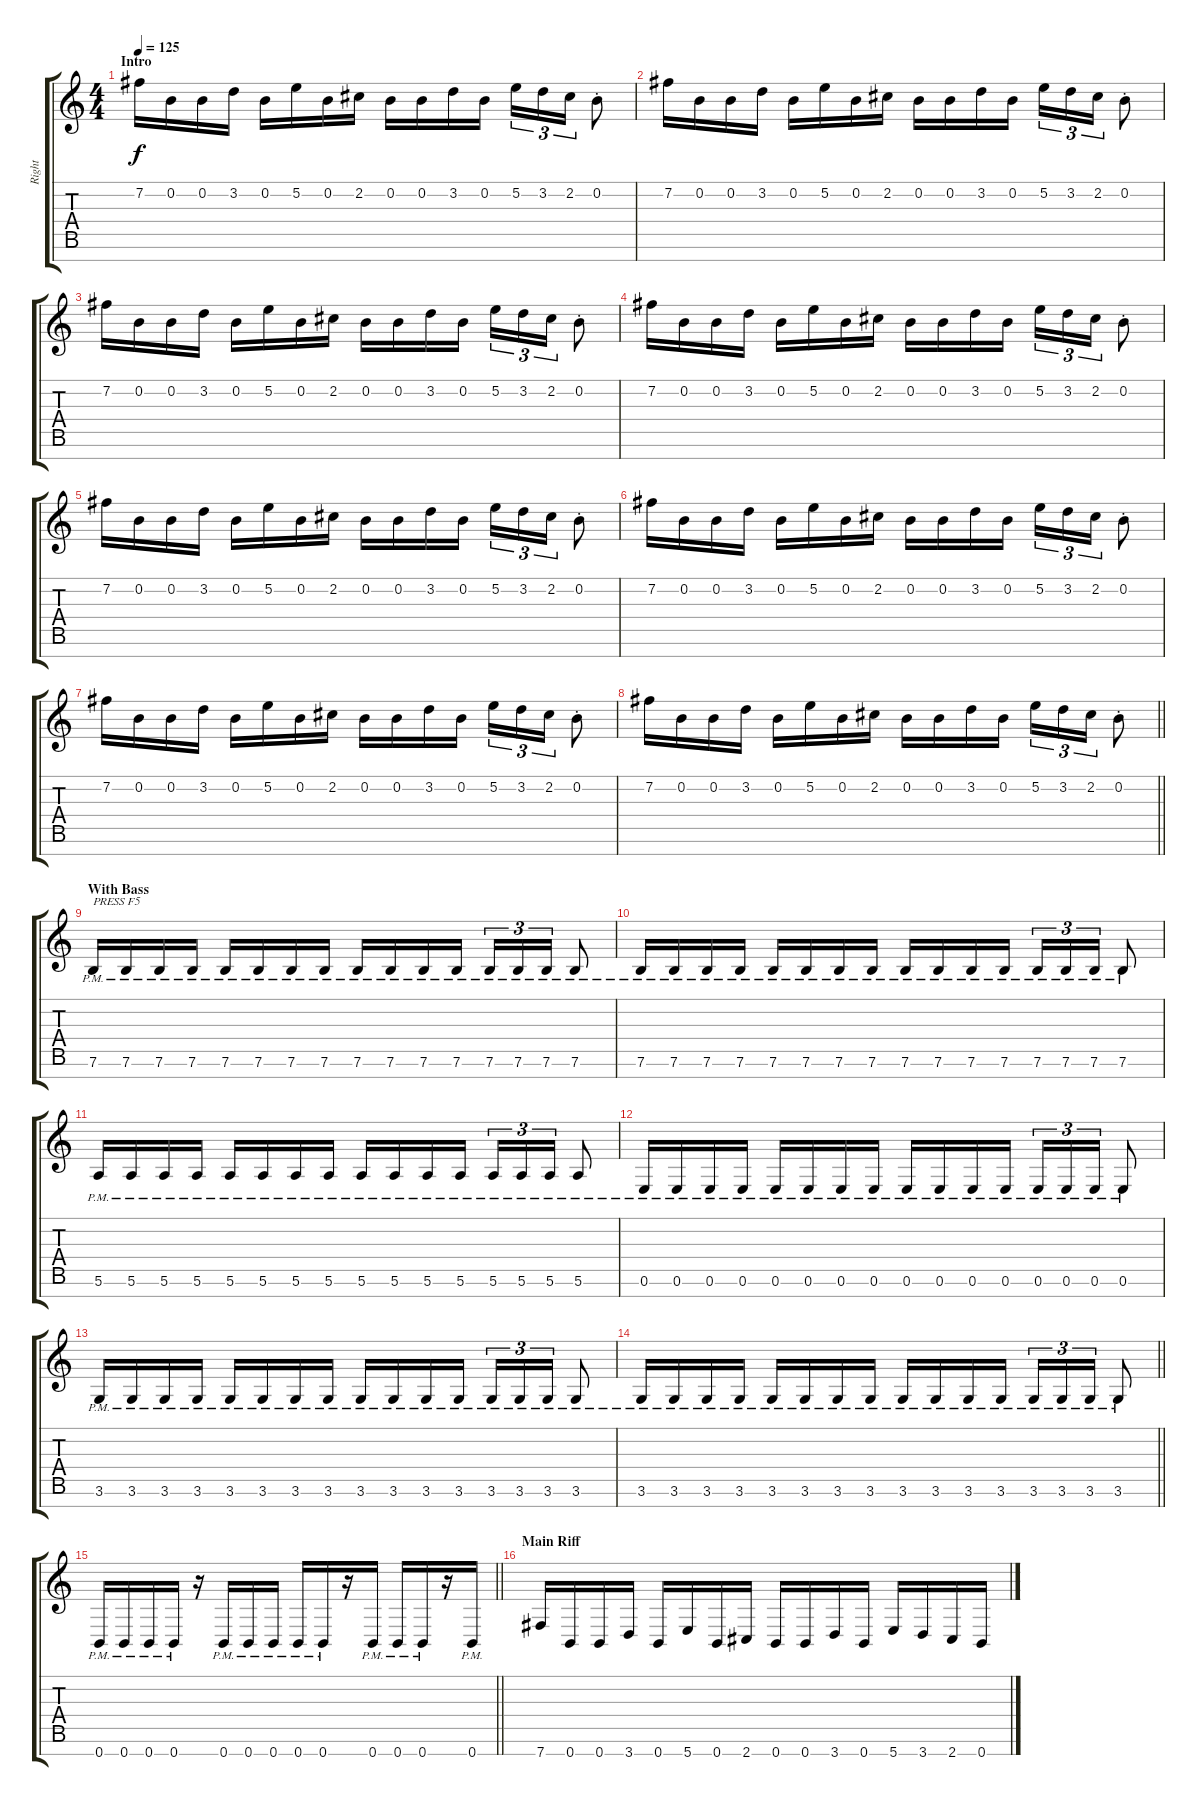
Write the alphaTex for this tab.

\track ("Right" "Right") {instrument distortionguitar}
\staff {score tabs}
\tuning (E4 B3 G3 D3 A2 E2 B1) {hide}
\ts (4 4)
\section ("" "Intro")
\tempo 125
\clef g2
\ks c
7.2.16{dy f instrument distortionguitar} 0.2.16 0.2.16 3.2.16 0.2.16 5.2.16 0.2.16 2.2.16 0.2.16 0.2.16 3.2.16 0.2.16 5.2.16{tu (3 2)} 3.2.16{tu (3 2)} 2.2.16{tu (3 2)} 0.2{st}.8 |
7.2.16 0.2.16 0.2.16 3.2.16 0.2.16 5.2.16 0.2.16 2.2.16 0.2.16 0.2.16 3.2.16 0.2.16 5.2.16{tu (3 2)} 3.2.16{tu (3 2)} 2.2.16{tu (3 2)} 0.2{st}.8 |
7.2.16 0.2.16 0.2.16 3.2.16 0.2.16 5.2.16 0.2.16 2.2.16 0.2.16 0.2.16 3.2.16 0.2.16 5.2.16{tu (3 2)} 3.2.16{tu (3 2)} 2.2.16{tu (3 2)} 0.2{st}.8 |
7.2.16 0.2.16 0.2.16 3.2.16 0.2.16 5.2.16 0.2.16 2.2.16 0.2.16 0.2.16 3.2.16 0.2.16 5.2.16{tu (3 2)} 3.2.16{tu (3 2)} 2.2.16{tu (3 2)} 0.2{st}.8 |
7.2.16 0.2.16 0.2.16 3.2.16 0.2.16 5.2.16 0.2.16 2.2.16 0.2.16 0.2.16 3.2.16 0.2.16 5.2.16{tu (3 2)} 3.2.16{tu (3 2)} 2.2.16{tu (3 2)} 0.2{st}.8 |
7.2.16 0.2.16 0.2.16 3.2.16 0.2.16 5.2.16 0.2.16 2.2.16 0.2.16 0.2.16 3.2.16 0.2.16 5.2.16{tu (3 2)} 3.2.16{tu (3 2)} 2.2.16{tu (3 2)} 0.2{st}.8 |
7.2.16 0.2.16 0.2.16 3.2.16 0.2.16 5.2.16 0.2.16 2.2.16 0.2.16 0.2.16 3.2.16 0.2.16 5.2.16{tu (3 2)} 3.2.16{tu (3 2)} 2.2.16{tu (3 2)} 0.2{st}.8 |
\barLineRight lightlight
7.2.16 0.2.16 0.2.16 3.2.16 0.2.16 5.2.16 0.2.16 2.2.16 0.2.16 0.2.16 3.2.16 0.2.16 5.2.16{tu (3 2)} 3.2.16{tu (3 2)} 2.2.16{tu (3 2)} 0.2{st}.8 |
\section ("" "With Bass")
7.6{pm}.16{txt "PRESS F5"} 7.6{pm}.16 7.6{pm}.16 7.6{pm}.16 7.6{pm}.16 7.6{pm}.16 7.6{pm}.16 7.6{pm}.16 7.6{pm}.16 7.6{pm}.16 7.6{pm}.16 7.6{pm}.16 7.6{pm}.16{tu (3 2)} 7.6{pm}.16{tu (3 2)} 7.6{pm}.16{tu (3 2)} 7.6{pm}.8 |
7.6{pm}.16 7.6{pm}.16 7.6{pm}.16 7.6{pm}.16 7.6{pm}.16 7.6{pm}.16 7.6{pm}.16 7.6{pm}.16 7.6{pm}.16 7.6{pm}.16 7.6{pm}.16 7.6{pm}.16 7.6{pm}.16{tu (3 2)} 7.6{pm}.16{tu (3 2)} 7.6{pm}.16{tu (3 2)} 7.6{pm}.8 |
5.6{pm}.16 5.6{pm}.16 5.6{pm}.16 5.6{pm}.16 5.6{pm}.16 5.6{pm}.16 5.6{pm}.16 5.6{pm}.16 5.6{pm}.16 5.6{pm}.16 5.6{pm}.16 5.6{pm}.16 5.6{pm}.16{tu (3 2)} 5.6{pm}.16{tu (3 2)} 5.6{pm}.16{tu (3 2)} 5.6{pm}.8 |
0.6{pm}.16 0.6{pm}.16 0.6{pm}.16 0.6{pm}.16 0.6{pm}.16 0.6{pm}.16 0.6{pm}.16 0.6{pm}.16 0.6{pm}.16 0.6{pm}.16 0.6{pm}.16 0.6{pm}.16 0.6{pm}.16{tu (3 2)} 0.6{pm}.16{tu (3 2)} 0.6{pm}.16{tu (3 2)} 0.6{pm}.8 |
3.6{pm}.16 3.6{pm}.16 3.6{pm}.16 3.6{pm}.16 3.6{pm}.16 3.6{pm}.16 3.6{pm}.16 3.6{pm}.16 3.6{pm}.16 3.6{pm}.16 3.6{pm}.16 3.6{pm}.16 3.6{pm}.16{tu (3 2)} 3.6{pm}.16{tu (3 2)} 3.6{pm}.16{tu (3 2)} 3.6{pm}.8 |
\barLineRight lightlight
3.6{pm}.16 3.6{pm}.16 3.6{pm}.16 3.6{pm}.16 3.6{pm}.16 3.6{pm}.16 3.6{pm}.16 3.6{pm}.16 3.6{pm}.16 3.6{pm}.16 3.6{pm}.16 3.6{pm}.16 3.6{pm}.16{tu (3 2)} 3.6{pm}.16{tu (3 2)} 3.6{pm}.16{tu (3 2)} 3.6{pm}.8 |
\section ("" "")
\barLineRight lightlight
0.7{pm}.16 0.7{pm}.16 0.7{pm}.16 0.7{pm}.16 r.16 0.7{pm}.16 0.7{pm}.16 0.7{pm}.16 0.7{pm}.16 0.7{pm}.16 r.16 0.7{pm}.16 0.7{pm}.16 0.7{pm}.16 r.16 0.7{pm}.16 |
\section ("" "Main Riff")
7.7.16 0.7.16 0.7.16 3.7.16 0.7.16 5.7.16 0.7.16 2.7.16 0.7.16 0.7.16 3.7.16 0.7.16 5.7.16 3.7.16 2.7.16 0.7.16
